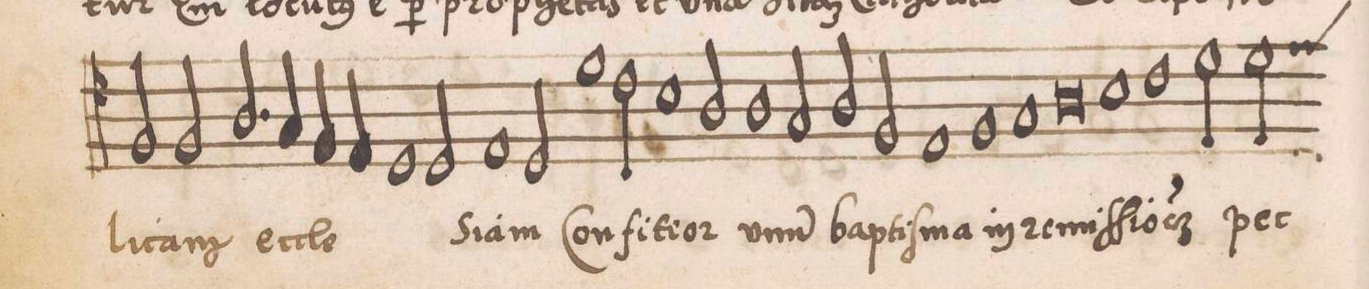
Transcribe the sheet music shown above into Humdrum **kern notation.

**kern	**text
*I"TENOR	*
*clefC4	*
*k[]	*
*met(c|)	*
*M2/1	*
2F/	-li-
2F/	-cam
2.A/	ec-
4G/	-cle-
=151	=151
4F/	.
4E/	.
1D	.
2D/	.
=152	=152
1E	-ſi-
2D/	-am
1d	Con-
=153	=153
2c\	-fi-
1B	-te-
=154	=154
2A/	-or
1A	u-
2G/	-nu(m)
=155	=155
2A/	bap-
2F/	-tiſ-
1E	-ma
=156	=156
1F	in
1G	re-
=157	=157
0A	-miſ-
=158	=158
1B	-ſi-
1c	-o-
=159	=159
2d\	-(nem)
*custos:e	*
2d\	pec-
*-	*-
